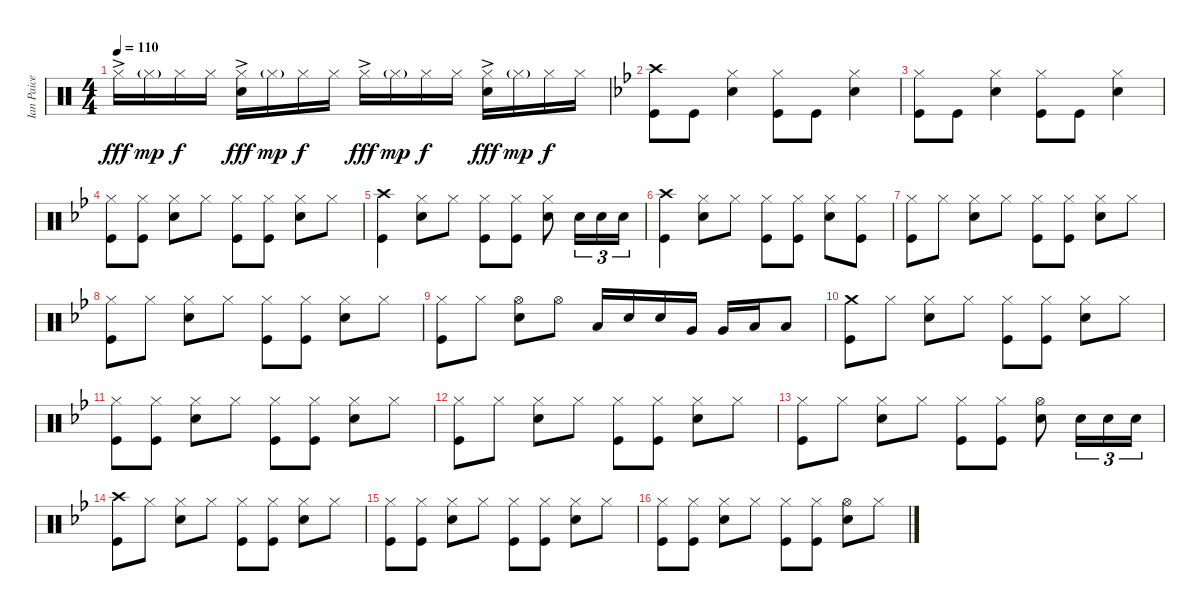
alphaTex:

\track ("Ian Paice" "Ian Paice") {instrument percussion}
\staff {score}
\articulation defaults
\ts (4 4)
\tempo 110
\clef neutral
\ks c "Hi-Hat (closed)"{ac}.16{dy fff} "Hi-Hat (closed)"{g}.16{dy mp} "Hi-Hat (closed)".16{dy f} "Hi-Hat (closed)".16
("Hi-Hat (closed)"{ac} "Electric Snare (hit)").16{dy fff} "Hi-Hat (closed)"{g}.16{dy mp} "Hi-Hat (closed)".16{dy f} "Hi-Hat (closed)".16 "Hi-Hat (closed)"{ac}.16{dy fff} "Hi-Hat (closed)"{g}.16{dy mp} "Hi-Hat (closed)".16{dy f} "Hi-Hat (closed)".16 ("Hi-Hat (closed)"{ac} "Electric Snare (hit)").16{dy fff} "Hi-Hat (closed)"{g}.16{dy mp} "Hi-Hat (closed)".16{dy f} "Hi-Hat (closed)".16 |
\ks bb
("Crash high (hit)" "Kick (hit)").8 "Kick (hit)".8 ("Hi-Hat (closed)" "Electric Snare (hit)").4 ("Hi-Hat (closed)" "Kick (hit)").8 "Kick (hit)".8 ("Hi-Hat (closed)" "Electric Snare (hit)").4 |
("Hi-Hat (closed)" "Kick (hit)").8 "Kick (hit)".8 ("Hi-Hat (closed)" "Electric Snare (hit)").4 ("Hi-Hat (closed)" "Kick (hit)").8 "Kick (hit)".8 ("Hi-Hat (closed)" "Electric Snare (hit)").4 |
("Hi-Hat (closed)" "Kick (hit)").8 ("Hi-Hat (closed)" "Kick (hit)").8 ("Hi-Hat (closed)" "Electric Snare (hit)").8 "Hi-Hat (closed)".8 ("Hi-Hat (closed)" "Kick (hit)").8 ("Hi-Hat (closed)" "Kick (hit)").8 ("Hi-Hat (closed)" "Electric Snare (hit)").8 "Hi-Hat (closed)".8 |
("Crash high (hit)" "Kick (hit)").4 ("Hi-Hat (closed)" "Electric Snare (hit)").8 "Hi-Hat (closed)".8 ("Hi-Hat (closed)" "Kick (hit)").8 ("Hi-Hat (closed)" "Kick (hit)").8 ("Hi-Hat (closed)" "Electric Snare (hit)").8 "Electric Snare (hit)".16{tu (3 2)} "Electric Snare (hit)".16{tu (3 2)} "Electric Snare (hit)".16{tu (3 2)} |
("Crash high (hit)" "Kick (hit)").4 ("Hi-Hat (closed)" "Electric Snare (hit)").8 "Hi-Hat (closed)".8 ("Hi-Hat (closed)" "Kick (hit)").8 ("Hi-Hat (closed)" "Kick (hit)").8 ("Hi-Hat (closed)" "Electric Snare (hit)").8 ("Hi-Hat (closed)" "Kick (hit)").8 |
("Hi-Hat (closed)" "Kick (hit)").8 "Hi-Hat (closed)".8 ("Hi-Hat (closed)" "Electric Snare (hit)").8 "Hi-Hat (closed)".8 ("Hi-Hat (closed)" "Kick (hit)").8 ("Hi-Hat (closed)" "Kick (hit)").8 ("Hi-Hat (closed)" "Electric Snare (hit)").8 "Hi-Hat (closed)".8 |
("Hi-Hat (closed)" "Kick (hit)").8 "Hi-Hat (closed)".8 ("Hi-Hat (closed)" "Electric Snare (hit)").8 "Hi-Hat (closed)".8 ("Hi-Hat (closed)" "Kick (hit)").8 ("Hi-Hat (closed)" "Kick (hit)").8 ("Hi-Hat (closed)" "Electric Snare (hit)").8 "Hi-Hat (closed)".8 |
("Hi-Hat (closed)" "Kick (hit)").8 "Hi-Hat (closed)".8 ("Hi-Hat (open)" "Electric Snare (hit)").8 "Hi-Hat (open)".8 "Low Tom (hit)".16 "Electric Snare (hit)".16 "Electric Snare (hit)".16 "Very Low Tom (hit)".16 "Very Low Tom (hit)".16 "Low Tom (hit)".16 "Low Tom (hit)".8 |
("Crash medium (hit)" "Kick (hit)").8 "Hi-Hat (closed)".8 ("Hi-Hat (closed)" "Electric Snare (hit)").8 "Hi-Hat (closed)".8 ("Hi-Hat (closed)" "Kick (hit)").8 ("Hi-Hat (closed)" "Kick (hit)").8 ("Hi-Hat (closed)" "Electric Snare (hit)").8 "Hi-Hat (closed)".8 |
("Hi-Hat (closed)" "Kick (hit)").8 ("Hi-Hat (closed)" "Kick (hit)").8 ("Hi-Hat (closed)" "Electric Snare (hit)").8 "Hi-Hat (closed)".8 ("Hi-Hat (closed)" "Kick (hit)").8 ("Hi-Hat (closed)" "Kick (hit)").8 ("Hi-Hat (closed)" "Electric Snare (hit)").8 "Hi-Hat (closed)".8 |
("Hi-Hat (closed)" "Kick (hit)").8 "Hi-Hat (closed)".8 ("Hi-Hat (closed)" "Electric Snare (hit)").8 "Hi-Hat (closed)".8 ("Hi-Hat (closed)" "Kick (hit)").8 ("Hi-Hat (closed)" "Kick (hit)").8 ("Hi-Hat (closed)" "Electric Snare (hit)").8 "Hi-Hat (closed)".8 |
("Hi-Hat (closed)" "Kick (hit)").8 "Hi-Hat (closed)".8 ("Hi-Hat (closed)" "Electric Snare (hit)").8 "Hi-Hat (closed)".8 ("Hi-Hat (closed)" "Kick (hit)").8 ("Hi-Hat (closed)" "Kick (hit)").8 ("Hi-Hat (open)" "Electric Snare (hit)").8 "Electric Snare (hit)".16{tu (3 2)} "Electric Snare (hit)".16{tu (3 2)} "Electric Snare (hit)".16{tu (3 2)} |
("Crash high (hit)" "Kick (hit)").8 "Hi-Hat (closed)".8 ("Hi-Hat (closed)" "Electric Snare (hit)").8 "Hi-Hat (closed)".8 ("Hi-Hat (closed)" "Kick (hit)").8 ("Hi-Hat (closed)" "Kick (hit)").8 ("Hi-Hat (closed)" "Electric Snare (hit)").8 "Hi-Hat (closed)".8 |
("Hi-Hat (closed)" "Kick (hit)").8 ("Hi-Hat (closed)" "Kick (hit)").8 ("Hi-Hat (closed)" "Electric Snare (hit)").8 "Hi-Hat (closed)".8 ("Hi-Hat (closed)" "Kick (hit)").8 ("Hi-Hat (closed)" "Kick (hit)").8 ("Hi-Hat (closed)" "Electric Snare (hit)").8 "Hi-Hat (closed)".8 |
("Hi-Hat (closed)" "Kick (hit)").8 ("Hi-Hat (closed)" "Kick (hit)").8 ("Hi-Hat (closed)" "Electric Snare (hit)").8 "Hi-Hat (closed)".8 ("Hi-Hat (closed)" "Kick (hit)").8 ("Hi-Hat (closed)" "Kick (hit)").8 ("Hi-Hat (open)" "Electric Snare (hit)").8 "Hi-Hat (closed)".8
